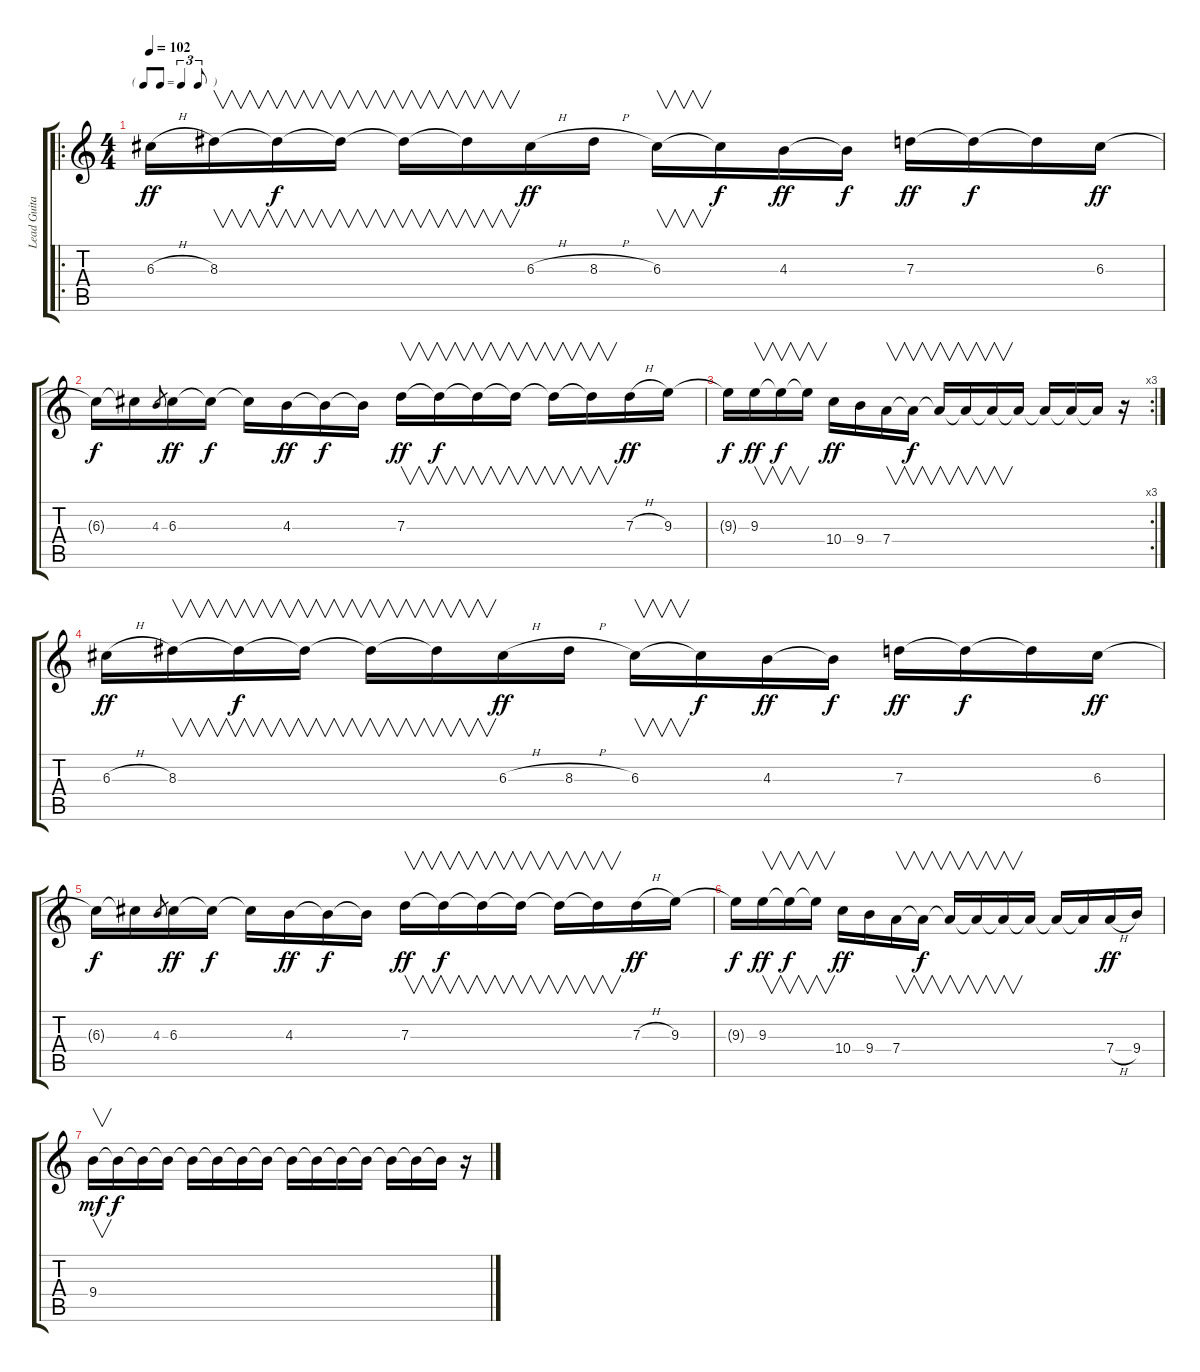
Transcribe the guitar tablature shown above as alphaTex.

\track ("Lead Guitar" "Lead Guita") {instrument overdrivenguitar}
\staff {score tabs}
\tuning (E4 B3 G3 D3 A2 E2) {hide}
\ro
\ts (4 4)
\tf triplet8th
\tempo 102
\clef g2
\ks c
6.3{h}.16{dy ff} 8.3.16{v} 8.3{t}.16{v dy f} 8.3{t}.16{v} 8.3{t}.16{v} 8.3{t}.16{v} 6.3{h}.16{dy ff} 8.3{h}.16 6.3.16{v} 6.3{t}.16{dy f} 4.3.16{dy ff} 4.3{t}.16{dy f} 7.3.16{dy ff} 7.3{t}.16{dy f} 7.3{t}.16 6.3.16{dy ff} |
6.3{t}.16{dy f} 6.3{t}.16 4.3.8{gr} 6.3.16{dy ff} 6.3{t}.16{dy f} 6.3{t}.16 4.3.16{dy ff} 4.3{t}.16{dy f} 4.3{t}.16 7.3.16{v dy ff} 7.3{t}.16{v dy f} 7.3{t}.16{v} 7.3{t}.16{v} 7.3{t}.16{v} 7.3{t}.16{v} 7.3{h}.16{dy ff} 9.3.16 |
\rc 3
9.3{t}.16{dy f} 9.3.16{v dy ff} 9.3{t}.16{v dy f} 9.3{t}.16{v} 10.4.16{dy ff} 9.4.16 7.4.16{v} 7.4{t}.16{v dy f} 7.4{t}.16{v} 7.4{t}.16{v} 7.4{t}.16{v} 7.4{t}.16 7.4{t}.16 7.4{t}.16 7.4{t}.16 r.16 |
6.3{h}.16{dy ff} 8.3.16{v} 8.3{t}.16{v dy f} 8.3{t}.16{v} 8.3{t}.16{v} 8.3{t}.16{v} 6.3{h}.16{dy ff} 8.3{h}.16 6.3.16{v} 6.3{t}.16{dy f} 4.3.16{dy ff} 4.3{t}.16{dy f} 7.3.16{dy ff} 7.3{t}.16{dy f} 7.3{t}.16 6.3.16{dy ff} |
6.3{t}.16{dy f} 6.3{t}.16 4.3.8{gr} 6.3.16{dy ff} 6.3{t}.16{dy f} 6.3{t}.16 4.3.16{dy ff} 4.3{t}.16{dy f} 4.3{t}.16 7.3.16{v dy ff} 7.3{t}.16{v dy f} 7.3{t}.16{v} 7.3{t}.16{v} 7.3{t}.16{v} 7.3{t}.16{v} 7.3{h}.16{dy ff} 9.3.16 |
9.3{t}.16{dy f} 9.3.16{v dy ff} 9.3{t}.16{v dy f} 9.3{t}.16{v} 10.4.16{dy ff} 9.4.16 7.4.16{v} 7.4{t}.16{v dy f} 7.4{t}.16{v} 7.4{t}.16{v} 7.4{t}.16{v} 7.4{t}.16 7.4{t}.16 7.4{t}.16 7.4{h}.16{dy ff} 9.4.16 |
9.4.16{v dy mf} 9.4{t}.16{dy f} 9.4{t}.16 9.4{t}.16 9.4{t}.16 9.4{t}.16 9.4{t}.16 9.4{t}.16{volume 14} 9.4{t}.16 9.4{t}.16{volume 12} 9.4{t}.16 9.4{t}.16{volume 11} 9.4{t}.16 9.4{t}.16{volume 8} 9.4{t}.16 r.16
